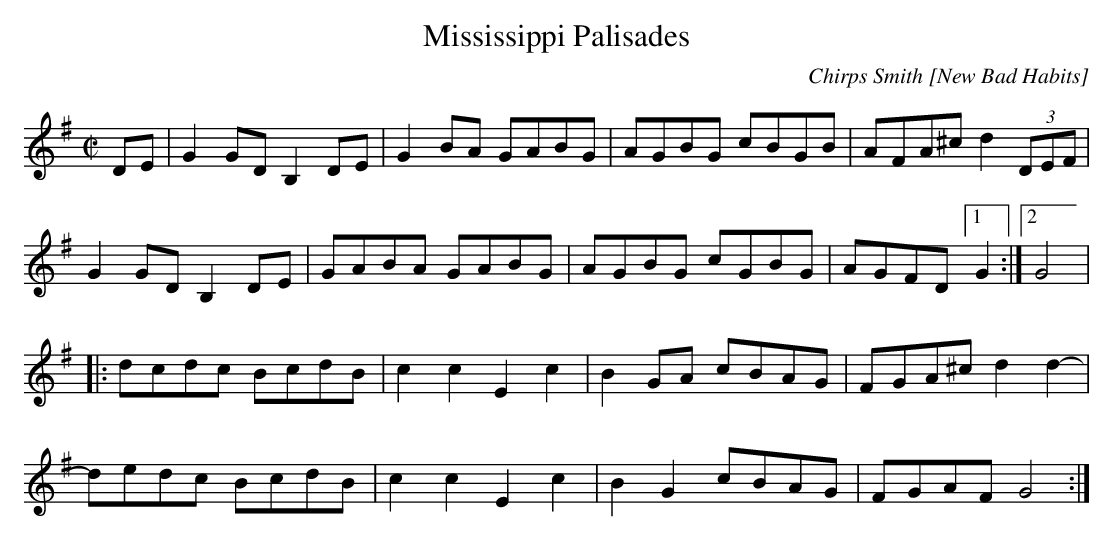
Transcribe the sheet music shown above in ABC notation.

X:1
T: Mississippi Palisades
C: Chirps Smith [New Bad Habits]
M: C|
L: 1/8
K: G
DE |\
G2GD B,2DE | G2BA GABG | AGBG cBGB | AFA^c d2 (3DEF |
G2GD B,2DE | GABA GABG | AGBG cGBG | AGFD [1 G2 :|[2 G4 |
|:\
dcdc BcdB | c2c2 E2c2 | B2GA cBAG | FGA^c d2 d2- |
dedc BcdB | c2c2 E2c2 | B2G2 cBAG | FGAF G4 :|
